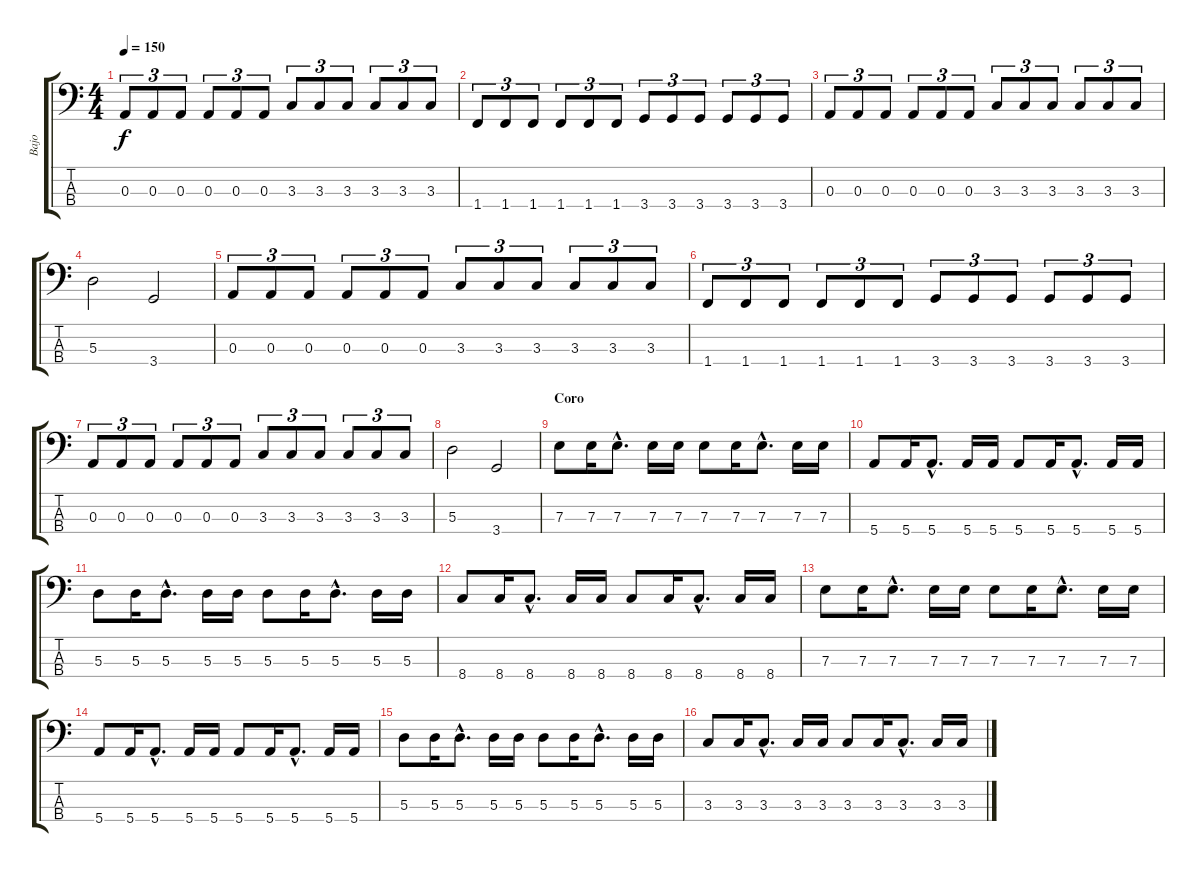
\track ("Bajo" "Bajo") {instrument electricbassfinger}
\staff {score tabs}
\tuning (G2 D2 A1 E1) {hide}
\ts (4 4)
\tempo 150
\clef f4
\ks c
0.3.8{tu (3 2) dy f} 0.3.8{tu (3 2)} 0.3.8{tu (3 2)} 0.3.8{tu (3 2)} 0.3.8{tu (3 2)} 0.3.8{tu (3 2)} 3.3.8{tu (3 2)} 3.3.8{tu (3 2)} 3.3.8{tu (3 2)} 3.3.8{tu (3 2)} 3.3.8{tu (3 2)} 3.3.8{tu (3 2)} |
1.4.8{tu (3 2)} 1.4.8{tu (3 2)} 1.4.8{tu (3 2)} 1.4.8{tu (3 2)} 1.4.8{tu (3 2)} 1.4.8{tu (3 2)} 3.4.8{tu (3 2)} 3.4.8{tu (3 2)} 3.4.8{tu (3 2)} 3.4.8{tu (3 2)} 3.4.8{tu (3 2)} 3.4.8{tu (3 2)} |
0.3.8{tu (3 2)} 0.3.8{tu (3 2)} 0.3.8{tu (3 2)} 0.3.8{tu (3 2)} 0.3.8{tu (3 2)} 0.3.8{tu (3 2)} 3.3.8{tu (3 2)} 3.3.8{tu (3 2)} 3.3.8{tu (3 2)} 3.3.8{tu (3 2)} 3.3.8{tu (3 2)} 3.3.8{tu (3 2)} |
5.3.2 3.4.2 |
0.3.8{tu (3 2)} 0.3.8{tu (3 2)} 0.3.8{tu (3 2)} 0.3.8{tu (3 2)} 0.3.8{tu (3 2)} 0.3.8{tu (3 2)} 3.3.8{tu (3 2)} 3.3.8{tu (3 2)} 3.3.8{tu (3 2)} 3.3.8{tu (3 2)} 3.3.8{tu (3 2)} 3.3.8{tu (3 2)} |
1.4.8{tu (3 2)} 1.4.8{tu (3 2)} 1.4.8{tu (3 2)} 1.4.8{tu (3 2)} 1.4.8{tu (3 2)} 1.4.8{tu (3 2)} 3.4.8{tu (3 2)} 3.4.8{tu (3 2)} 3.4.8{tu (3 2)} 3.4.8{tu (3 2)} 3.4.8{tu (3 2)} 3.4.8{tu (3 2)} |
0.3.8{tu (3 2)} 0.3.8{tu (3 2)} 0.3.8{tu (3 2)} 0.3.8{tu (3 2)} 0.3.8{tu (3 2)} 0.3.8{tu (3 2)} 3.3.8{tu (3 2)} 3.3.8{tu (3 2)} 3.3.8{tu (3 2)} 3.3.8{tu (3 2)} 3.3.8{tu (3 2)} 3.3.8{tu (3 2)} |
5.3.2 3.4.2 |
\section ("" "Coro")
7.3.8 7.3.16 7.3{hac}.8{d} 7.3.16 7.3.16 7.3.8 7.3.16 7.3{hac}.8{d} 7.3.16 7.3.16 |
5.4.8 5.4.16 5.4{hac}.8{d} 5.4.16 5.4.16 5.4.8 5.4.16 5.4{hac}.8{d} 5.4.16 5.4.16 |
5.3.8 5.3.16 5.3{hac}.8{d} 5.3.16 5.3.16 5.3.8 5.3.16 5.3{hac}.8{d} 5.3.16 5.3.16 |
8.4.8 8.4.16 8.4{hac}.8{d} 8.4.16 8.4.16 8.4.8 8.4.16 8.4{hac}.8{d} 8.4.16 8.4.16 |
7.3.8 7.3.16 7.3{hac}.8{d} 7.3.16 7.3.16 7.3.8 7.3.16 7.3{hac}.8{d} 7.3.16 7.3.16 |
5.4.8 5.4.16 5.4{hac}.8{d} 5.4.16 5.4.16 5.4.8 5.4.16 5.4{hac}.8{d} 5.4.16 5.4.16 |
5.3.8 5.3.16 5.3{hac}.8{d} 5.3.16 5.3.16 5.3.8 5.3.16 5.3{hac}.8{d} 5.3.16 5.3.16 |
3.3.8 3.3.16 3.3{hac}.8{d} 3.3.16 3.3.16 3.3.8 3.3.16 3.3{hac}.8{d} 3.3.16 3.3.16
